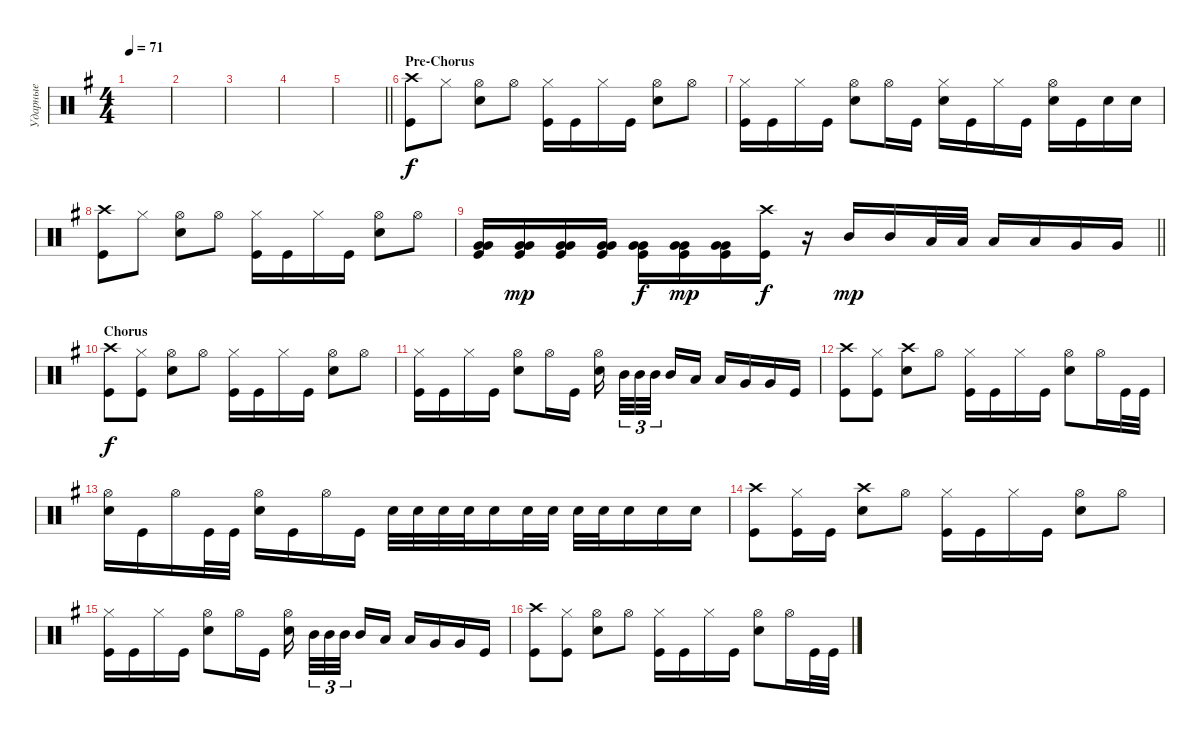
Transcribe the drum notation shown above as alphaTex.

\track ("Ударные" "Ударные") {instrument percussion}
\staff {score}
\articulation defaults
\ts (4 4)
\tempo 71
\clef neutral
\ks eminor
|
|
|
|
\barLineRight lightlight
|
\section ("" "Pre-Chorus")
("Kick (hit)" "Crash high (hit)").8 "Hi-Hat (closed)".8 ("Snare (hit) 2" "Hi-Hat (open)").8 "Hi-Hat (open)".8 ("Kick (hit)" "Hi-Hat (closed)").16 "Kick (hit)".16 "Hi-Hat (closed)".16 "Kick (hit)".16 ("Snare (hit) 2" "Hi-Hat (open)").8 "Hi-Hat (open)".8 |
("Kick (hit)" "Hi-Hat (closed)").16 "Kick (hit)".16 "Hi-Hat (closed)".16 "Kick (hit)".16 ("Snare (hit) 2" "Hi-Hat (open)").8 "Hi-Hat (open)".16 "Kick (hit)".16 ("Snare (hit) 2" "Hi-Hat (closed)").16 "Kick (hit)".16 "Hi-Hat (closed)".16 "Kick (hit)".16 ("Snare (hit) 2" "Hi-Hat (open)").16 "Kick (hit)".16 "Snare (hit) 2".16 "Snare (hit) 2".16 |
("Kick (hit)" "Crash high (hit)").8 "Hi-Hat (closed)".8 ("Snare (hit) 2" "Hi-Hat (open)").8 "Hi-Hat (open)".8 ("Kick (hit)" "Hi-Hat (closed)").16 "Kick (hit)".16 "Hi-Hat (closed)".16 "Kick (hit)".16 ("Snare (hit) 2" "Hi-Hat (open)").8 "Hi-Hat (open)".8 |
\barLineRight lightlight
("Kick (hit)" "Very Low Tom (hit)" "Very Low Tom (hit)").16{bd 240} ("Kick (hit)" "Very Low Tom (hit)" "Very Low Tom (hit)").16{bd 240 dy mp} ("Kick (hit)" "Very Low Tom (hit)" "Very Low Tom (hit)").16{bd 240} ("Kick (hit)" "Very Low Tom (hit)" "Very Low Tom (hit)").16{bd 240} ("Very Low Tom (hit)" "Kick (hit)" "Very Low Tom (hit)").16{bd 240 dy f} ("Very Low Tom (hit)" "Kick (hit)" "Very Low Tom (hit)").16{bd 240 dy mp} ("Very Low Tom (hit)" "Kick (hit)" "Very Low Tom (hit)").16{bd 240} ("Crash high (hit)" "Kick (hit)").16{dy f} r.16 "Mid Tom (hit)".16{dy mp} "Mid Tom (hit)".16 "Low Tom (hit)".32 "Low Tom (hit)".32 "Low Tom (hit)".16 "Low Tom (hit)".16 "Very Low Tom (hit)".16 "Very Low Tom (hit)".16 |
\section ("" "Chorus")
("Kick (hit)" "Crash high (hit)").8{dy f} ("Hi-Hat (closed)" "Kick (hit)").8 ("Hi-Hat (open)" "Snare (hit) 2").8 "Hi-Hat (open)".8 ("Kick (hit)" "Hi-Hat (closed)").16 "Kick (hit)".16 "Hi-Hat (closed)".16 "Kick (hit)".16 ("Snare (hit) 2" "Hi-Hat (open)").8 "Hi-Hat (open)".8 |
("Kick (hit)" "Hi-Hat (closed)").16 "Kick (hit)".16 "Hi-Hat (closed)".16 "Kick (hit)".16 ("Hi-Hat (open)" "Snare (hit) 2").8 "Hi-Hat (open)".16 "Kick (hit)".16 ("Snare (hit) 2" "Hi-Hat (open)").16{beam splitsecondary} "Mid Tom (hit)".32{tu (3 2)} "Mid Tom (hit)".32{tu (3 2)} "Mid Tom (hit)".32{tu (3 2) beam splitsecondary} "Mid Tom (hit)".16 "Low Tom (hit)".16 "Low Tom (hit)".16 "Very Low Tom (hit)".16 "Very Low Tom (hit)".16 "Kick (hit)".16 |
("Kick (hit)" "Crash high (hit)").8 ("Hi-Hat (closed)" "Kick (hit)").8 ("Crash high (hit)" "Snare (hit) 2").8 "Hi-Hat (open)".8 ("Kick (hit)" "Hi-Hat (closed)").16 "Kick (hit)".16 "Hi-Hat (closed)".16 "Kick (hit)".16 ("Snare (hit) 2" "Hi-Hat (open)").8 "Hi-Hat (open)".16 "Kick (hit)".32 "Kick (hit)".32 |
("Snare (hit) 2" "Hi-Hat (open)").16 "Kick (hit)".16 "Hi-Hat (open)".16 "Kick (hit)".32 "Kick (hit)".32 ("Snare (hit) 2" "Hi-Hat (open)").16 "Kick (hit)".16 "Hi-Hat (open)".16 "Kick (hit)".16 "Snare (hit) 2".32 "Snare (hit) 2".32 "Snare (hit) 2".32 "Snare (hit) 2".32 "Snare (hit) 2".16 "Snare (hit) 2".32 "Snare (hit) 2".32 "Snare (hit) 2".32 "Snare (hit) 2".32 "Snare (hit) 2".16 "Snare (hit) 2".16 "Snare (hit) 2".16 |
("Kick (hit)" "Crash high (hit)").8 ("Hi-Hat (closed)" "Kick (hit)").16 "Kick (hit)".16 ("Crash high (hit)" "Snare (hit) 2").8 "Hi-Hat (open)".8 ("Kick (hit)" "Hi-Hat (closed)").16 "Kick (hit)".16 "Hi-Hat (closed)".16 "Kick (hit)".16 ("Snare (hit) 2" "Hi-Hat (open)").8 "Hi-Hat (open)".8 |
("Kick (hit)" "Hi-Hat (closed)").16 "Kick (hit)".16 "Hi-Hat (closed)".16 "Kick (hit)".16 ("Hi-Hat (open)" "Snare (hit) 2").8 "Hi-Hat (open)".16 "Kick (hit)".16 ("Snare (hit) 2" "Hi-Hat (open)").16{beam splitsecondary} "Mid Tom (hit)".32{tu (3 2)} "Mid Tom (hit)".32{tu (3 2)} "Mid Tom (hit)".32{tu (3 2) beam splitsecondary} "Mid Tom (hit)".16 "Low Tom (hit)".16 "Low Tom (hit)".16 "Very Low Tom (hit)".16 "Very Low Tom (hit)".16 "Kick (hit)".16 |
("Kick (hit)" "Crash high (hit)").8 ("Hi-Hat (closed)" "Kick (hit)").8 ("Hi-Hat (open)" "Snare (hit) 2").8 "Hi-Hat (open)".8 ("Kick (hit)" "Hi-Hat (closed)").16 "Kick (hit)".16 "Hi-Hat (closed)".16 "Kick (hit)".16 ("Snare (hit) 2" "Hi-Hat (open)").8 "Hi-Hat (open)".16 "Kick (hit)".32 "Kick (hit)".32
